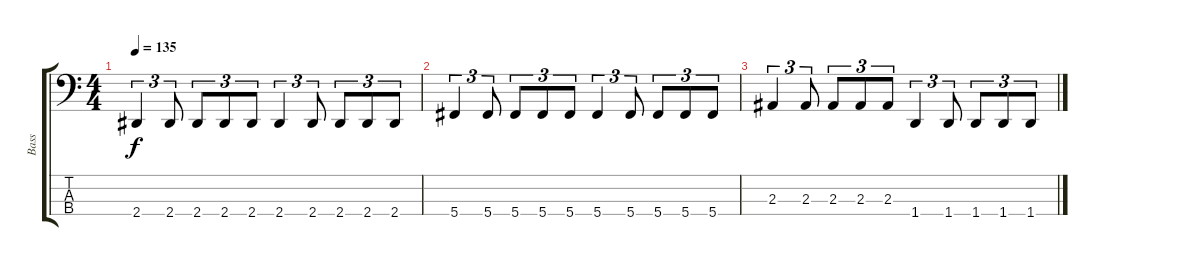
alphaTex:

\track ("Bass" "Bass") {instrument electricbasspick}
\staff {score tabs}
\tuning (Gb2 Db2 Ab1 Db1) {hide}
\ts (4 4)
\tempo 135
\clef f4
\ks c
2.4.4{tu (3 2) dy f} 2.4.8{tu (3 2)} 2.4.8{tu (3 2)} 2.4.8{tu (3 2)} 2.4.8{tu (3 2)} 2.4.4{tu (3 2)} 2.4.8{tu (3 2)} 2.4.8{tu (3 2)} 2.4.8{tu (3 2)} 2.4.8{tu (3 2)} |
5.4.4{tu (3 2)} 5.4.8{tu (3 2)} 5.4.8{tu (3 2)} 5.4.8{tu (3 2)} 5.4.8{tu (3 2)} 5.4.4{tu (3 2)} 5.4.8{tu (3 2)} 5.4.8{tu (3 2)} 5.4.8{tu (3 2)} 5.4.8{tu (3 2)} |
2.3.4{tu (3 2)} 2.3.8{tu (3 2)} 2.3.8{tu (3 2)} 2.3.8{tu (3 2)} 2.3.8{tu (3 2)} 1.4.4{tu (3 2)} 1.4.8{tu (3 2)} 1.4.8{tu (3 2)} 1.4.8{tu (3 2)} 1.4.8{tu (3 2)}
